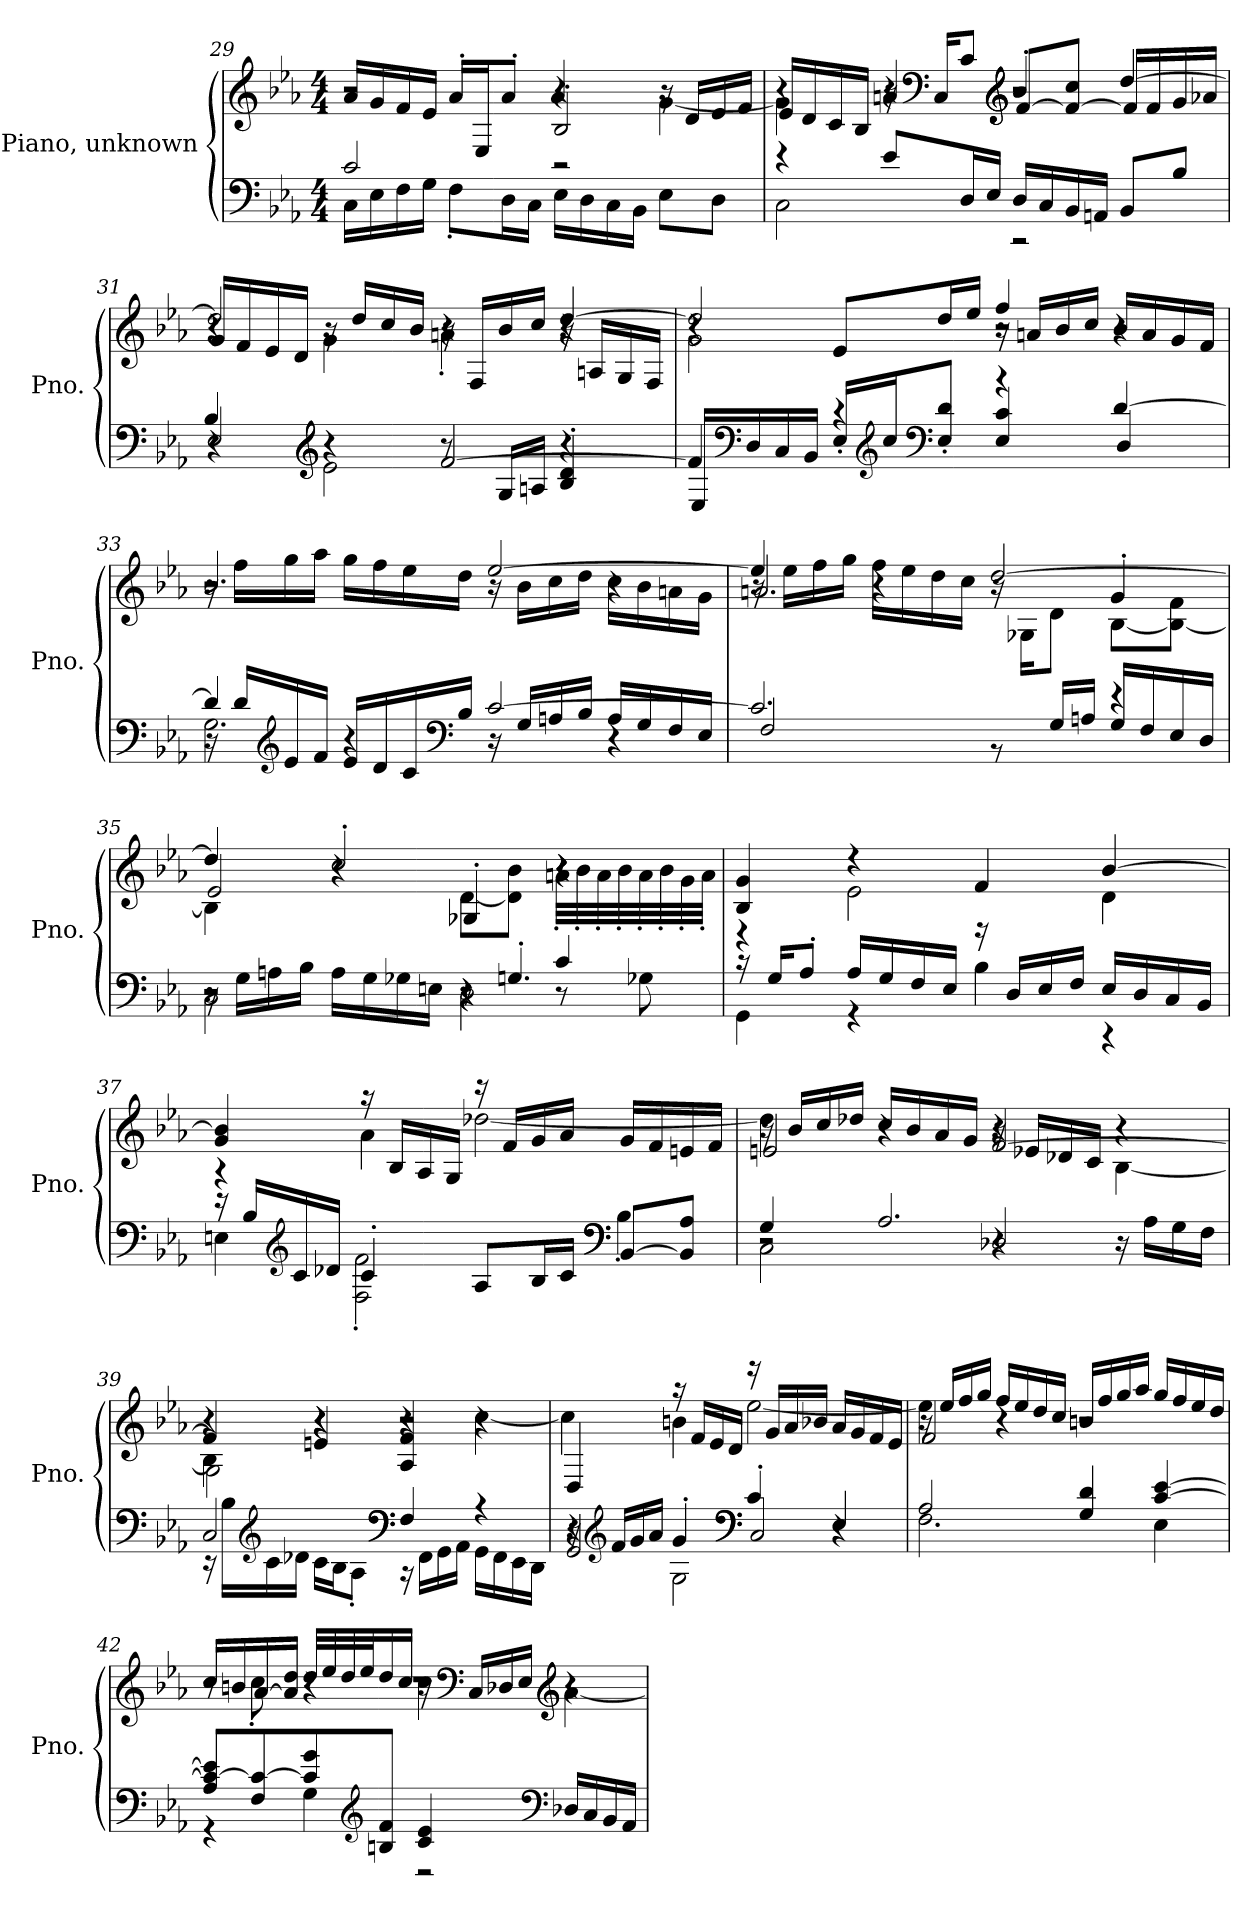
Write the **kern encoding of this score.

**kern	**kern
*part1	*part1
*staff2	*staff1
*I"Piano, unknown	*
*I'Pno.	*
*clefF4	*clefG2
*k[b-e-a-]	*k[b-e-a-]
*M4/4	*M4/4
=29	=29
*^	*^
*	*	*	*^
2c/	16C\LL	2r	2r	16a-/LL
.	16E-\	.	.	16g/
.	16F\	.	.	16f/
.	16G\JJ	.	.	16e-/JJ
.	8F'\L	.	.	16a-'/LL
.	.	.	.	16E-/J
.	16D\L	.	.	8a-'/J
.	16C\JJ	.	.	.
2r	16E-\LL	2B-'/	4r	4a-/
.	16D\	.	.	.
.	16C\	.	.	.
.	16BB-\JJ	.	.	.
.	8E-\L	.	[4g\	16r
.	.	.	.	16d/LL
.	8D\J	.	.	16e-/
.	.	.	.	16f/JJ
!!LO:LB:g=z	!!	!!
=30	=30	=30	=30	=30
4r	2C\	4r	4g\]	16e-/LL
.	.	.	.	16d/
.	.	.	.	16c/
.	.	.	.	16B-/JJ
8e-/L	.	4an/	4r	16r
*	*	*clefF4	*	*
.	.	.	.	16C/KL
16D/L	.	.	.	8c/J
16E-/JJ	.	.	.	.
*	*	*clefG2	*	*
16D/LL	2r	4b-'/	2r	[8f/L
16C/	.	.	.	.
16BB-/	.	.	.	8f/_ 8cc/J
16AAn/JJ	.	.	.	.
8BB-/L	.	[4dd/	.	16f/LL]
.	.	.	.	16f/
8B-/J	.	.	.	16g/
.	.	.	.	16a-X/JJ
=31	=31	=31	=31	=31
*	*^	*	*	*
2E-/	4r	4B-/	2dd/]	4r	16g/LL
.	.	.	.	.	16f/
.	.	.	.	.	16e-/
.	.	.	.	.	16d/JJ
*clefG2	*	*	*	*	*
.	2e-\	4r	.	4g\	16r
.	.	.	.	.	16dd/LL
.	.	.	.	.	16cc/
.	.	.	.	.	16b-/JJ
[2f/	.	8r	4r	4an'\	16r
.	.	.	.	.	16F/LL
.	.	16G/LL	.	.	16b-/
.	.	16An/JJ	.	.	16cc/JJ
.	4r	4B-/' 4d/'	[4dd/	4r	16r
.	.	.	.	.	16An/LL
.	.	.	.	.	16G/
.	.	.	.	.	16F/JJ
*	*v	*v	*	*	*
!!LO:PB:g=z	!!	!!
=32	=32	=32	=32	=32
4f/]	16E-/LL	2dd/]	2g\	4r
*clefF4	*	*	*	*
.	16D/	.	.	.
.	16C/	.	.	.
.	16BB-/JJ	.	.	.
4r	16E-'/LL	.	.	8e-/L
*clefG2	*	*	*	*
.	16cc/J	.	.	.
*clefF4	*	*	*	*
.	8E-/' 8d/'J	.	.	16dd/L
.	.	.	.	16ee-/JJ
4r	4E-/ 4c/	4ff/	2r	16r
.	.	.	.	16an/LL
.	.	.	.	16b-/
.	.	.	.	16cc/JJ
[4d/	4D/	4r	.	16b-/LL
.	.	.	.	16a/
.	.	.	.	16g/
.	.	.	.	16f/JJ
=33	=33	=33	=33	=33
*	*^	*	*	*
4d/]	2.G\	16r	2r	16r	2.b-/
.	.	16d/LL	.	16ff\LL	.
*clefG2	*	*	*	*	*
.	.	16e-/	.	16gg\	.
.	.	16f/JJ	.	16aa-\JJ	.
4r	.	16e-/LL	.	16gg\LL	.
.	.	16d/	.	16ff\	.
.	.	16c/	.	16ee-\	.
*clefF4	*	*	*	*	*
.	.	16B-/JJ	.	16dd\JJ	.
[2c/	.	16r	[2ee-/	16r	.
.	.	16G/LL	.	16b-\LL	.
.	.	16An/	.	16cc\	.
.	.	16B-/JJ	.	16dd\JJ	.
.	4r	16A/LL	.	16cc\LL	4r
.	.	16G/	.	16b-\	.
.	.	16F/	.	16an\	.
.	.	16E-/JJ	.	16g\JJ	.
*	*v	*v	*	*	*
!!LO:LB:g=z	!!	!!
=34	=34	=34	=34	=34
2.c/]	2F/	4ee-/]	16r	2.an/
.	.	.	16ee-\LL	.
.	.	.	16ff\	.
.	.	.	16gg\JJ	.
.	.	4r	16ff\LL	.
.	.	.	16ee-\	.
.	.	.	16dd\	.
.	.	.	16cc\JJ	.
.	8r	[2dd/	16r	.
.	.	.	16G-X\KL	.
.	16G/LL	.	8d\J	.
.	16An/JJ	.	.	.
4r	16G/LL	.	[8B-\L	4g'/
.	16F/	.	.	.
.	16E-/	.	8B-\_ 8f\J	.
.	16D/JJ	.	.	.
=35	=35	=35	=35	=35
*^	*^	*	*	*
2r	16r	2r	2C\	4dd/]	4B-\]	2e-/
.	16G\LL	.	.	.	.	.
.	16An\	.	.	.	.	.
.	16B-\JJ	.	.	.	.	.
.	16A\LL	.	.	2cc'/	4r	.
.	16G\	.	.	.	.	.
.	16G-X\	.	.	.	.	.
.	16En\JJ	.	.	.	.	.
4r	4r	8r	2D\	.	[8d\L	4G-X'/
.	.	4.Gn'/	.	.	8d\] 8b-\J	.
4c/	8r	.	.	4r	32an'\LLL	4r
.	.	.	.	.	32b-'\	.
.	.	.	.	.	32a'\	.
.	.	.	.	.	32b-'\	.
.	8G-X\	.	.	.	32a'\	.
.	.	.	.	.	32b-'\	.
.	.	.	.	.	32g'\	.
.	.	.	.	.	32a'\JJJ	.
*	*v	*v	*v	*	*	*
*	*	*	*v	*v
!!LO:LB:g=z
=36	=36	=36	=36
16r	4GG\	4B-/ 4g/	4r
16G/KL	.	.	.
8A-'/J	.	.	.
16A-/LL	4r	4r	2e-\
16G/	.	.	.
16F/	.	.	.
16E-/JJ	.	.	.
16r	4B-\	4f/	.
16D/LL	.	.	.
16E-/	.	.	.
16F/JJ	.	.	.
16E-/LL	4r	[4b-/	4d\
16D/	.	.	.
16C/	.	.	.
16BB-/JJ	.	.	.
=37	=37	=37	=37
16r	4En\	4g/ 4b-/]	4r
16B-/LL	.	.	.
*clefG2	*	*	*
16c/	.	.	.
16d-X/JJ	.	.	.
4c'/	2F\' 2f\'	16r	4a-\
.	.	16B-/LL	.
.	.	16A-/	.
.	.	16G/JJ	.
8A-/L	.	16r	[2dd-X\
.	.	16f/LL	.
16B-/L	.	16g/	.
16c/JJ	.	16a-/JJ	.
*clefF4	*	*	*
[8BB-/L	4B-'\	16g/LL	.
.	.	16f/	.
8BB-/] 8A-/J	.	16en/	.
.	.	16f/JJ	.
!!LO:LB:g=z
=38	=38	=38	=38
*	*^	*	*^
4G/	2C\	2r	16r	4dd-\]	2en/
.	.	.	16b-/LL	.	.
.	.	.	16cc/	.	.
.	.	.	16dd-X/JJ	.	.
2.A-/	.	.	16cc/LL	4r	.
.	.	.	16b-/	.	.
.	.	.	16a-/	.	.
.	.	.	16g/JJ	.	.
.	4r	2D-X/	16r	4r	[2f/
.	.	.	16e-X/LL	.	.
.	.	.	16d-X/	.	.
.	.	.	16c/JJ	.	.
.	16r	.	4r	[4B-\	.
.	16A-\LL	.	.	.	.
.	16G\	.	.	.	.
.	16F\JJ	.	.	.	.
*	*v	*v	*	*	*
=39	=39	=39	=39	=39
*	*	*	*	*^
2C/	16r	4r	4B-\]	4f/]	2G\
.	16B-\LL	.	.	.	.
*clefG2	*	*	*	*	*
.	16c\	.	.	.	.
.	16d-X\JJ	.	.	.	.
.	16c\LL	4en/	4r	4r	.
.	16B-\J	.	.	.	.
.	8A-'\J	.	.	.	.
*clefF4	*	*	*	*	*
4F/	16r	4A-/ 4f/	4r	2r	2r
.	16FF\LL	.	.	.	.
.	16GG\	.	.	.	.
.	16AA-\JJ	.	.	.	.
4r	16GG\LL	4r	[4cc\	.	.
.	16FF\	.	.	.	.
.	16EE-\	.	.	.	.
.	16DD\JJ	.	.	.	.
*	*	*	*v	*v	*v
!!LO:LB:g=z
=40	=40	=40	=40
*	*^	*	*
16r	4r	2GG/	4D/	4cc\]
*clefG2	*	*	*	*
16f/LL	.	.	.	.
16g/	.	.	.	.
16a-/JJ	.	.	.	.
4g'/	2G\	.	16r	4bn\
.	.	.	16f/LL	.
.	.	.	16e-/	.
.	.	.	16d/JJ	.
*clefF4	*	*	*	*
4c'/	.	2C/	16r	[2ee-\
.	.	.	16g/LL	.
.	.	.	16a-/	.
.	.	.	16b-X/JJ	.
4E-/	4r	.	16a-/LL	.
.	.	.	16g/	.
.	.	.	16f/	.
.	.	.	16e-/JJ	.
*	*v	*v	*	*
=41	=41	=41	=41
*	*	*	*^
2A-/	2.F\	16r	4ee-\]	2f/
.	.	16ee-/LL	.	.
.	.	16ff/	.	.
.	.	16gg/JJ	.	.
.	.	16ff/LL	4r	.
.	.	16ee-/	.	.
.	.	16dd/	.	.
.	.	16cc/JJ	.	.
4G/ 4d/	.	16bn/LL	2r	2r
.	.	16ff/	.	.
.	.	16gg/	.	.
.	.	16aa-/JJ	.	.
[4c/ [4e-/	4E-\	16gg/LL	.	.
.	.	16ff/	.	.
.	.	16ee-/	.	.
.	.	16dd/JJ	.	.
!!LO:LB:g=z	!!	!!
=42	=42	=42	=42	=42
8A-/ 8c/_ 8e-/]L	4r	1r	8r	16cc/LL
.	.	.	.	16bn/
8F/ 8c/_	.	.	8cc'\	[16a-/
.	.	.	.	16a-/] 16dd/JJ
8c/] 8g/	4G\	.	4r	32dd/LLL
.	.	.	.	32ee-/
.	.	.	.	32dd/
.	.	.	.	32ee-/J
*clefG2	*	*	*	*
8Bn/ 8f/J	.	.	.	16dd/
.	.	.	.	16cc/JJ
4c/ 4e-/	2r	.	4cc\	16r
*	*	*clefF4	*	*
.	.	.	.	16C/LL
.	.	.	.	16D-X/
.	.	.	.	16E-/JJ
*clefF4	*	*clefG2	*	*
16D-X/LL	.	.	[4a-\	4r
16C/	.	.	.	.
16BB-/	.	.	.	.
16AA-/JJ	.	.	.	.
*v	*v	*	*	*
*	*v	*v	*v
=	=
*-	*-
